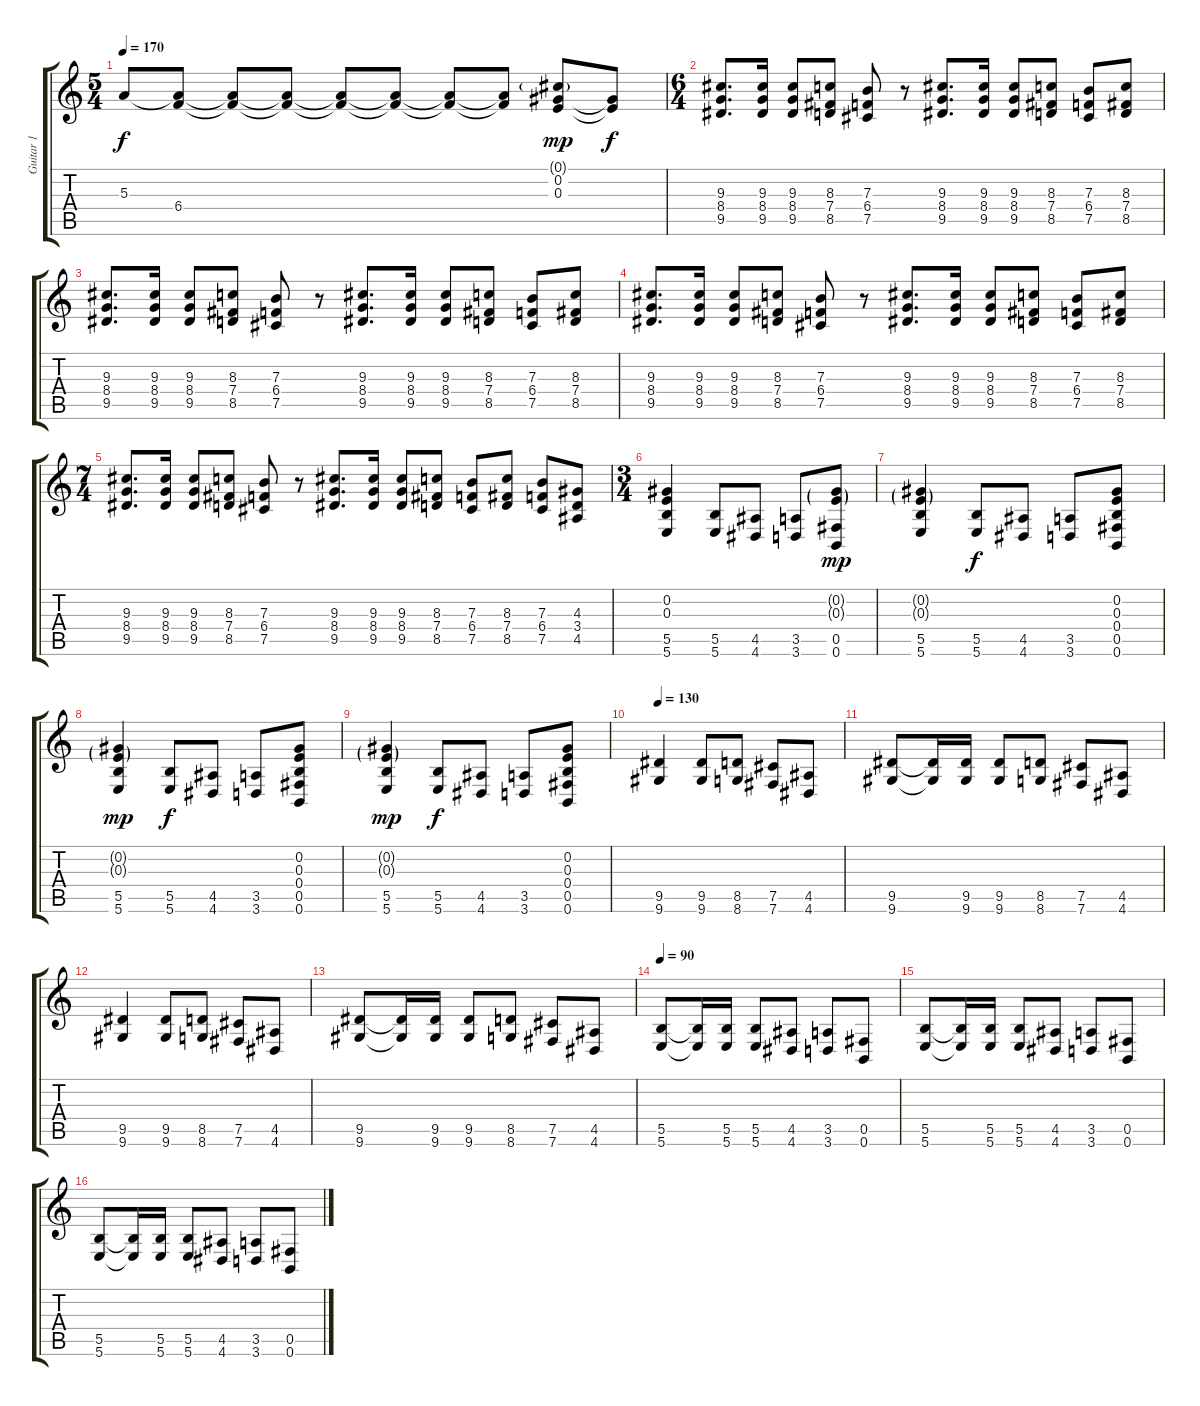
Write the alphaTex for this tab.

\track ("Guitar 1" "Guitar 1") {instrument overdrivenguitar}
\staff {score tabs}
\tuning (Db4 Ab3 E3 B2 Gb2 B1) {hide}
\ts (5 4)
\tempo 170
\clef g2
\ks c
5.3.8{dy f} (5.3{t} 6.4).8 (5.3{t} 6.4{t}).8 (5.3{t} 6.4{t}).8 (5.3{t} 6.4{t}).8 (5.3{t} 6.4{t}).8 (5.3{t} 6.4{t}).8 (5.3{t} 6.4{t}).8 (0.1{g} 0.2 0.3).8{dy mp} (0.2{t} 0.3{t}).8{dy f} |
\ts (6 4)
(9.3 8.4 9.5).8{d} (9.3 8.4 9.5).16 (9.3 8.4 9.5).8 (8.3 7.4 8.5).8 (7.3 6.4 7.5).8 r.8 (9.3 8.4 9.5).8{d} (9.3 8.4 9.5).16 (9.3 8.4 9.5).8 (8.3 7.4 8.5).8 (7.3 6.4 7.5).8 (8.3 7.4 8.5).8 |
(9.3 8.4 9.5).8{d} (9.3 8.4 9.5).16 (9.3 8.4 9.5).8 (8.3 7.4 8.5).8 (7.3 6.4 7.5).8 r.8 (9.3 8.4 9.5).8{d} (9.3 8.4 9.5).16 (9.3 8.4 9.5).8 (8.3 7.4 8.5).8 (7.3 6.4 7.5).8 (8.3 7.4 8.5).8 |
(9.3 8.4 9.5).8{d} (9.3 8.4 9.5).16 (9.3 8.4 9.5).8 (8.3 7.4 8.5).8 (7.3 6.4 7.5).8 r.8 (9.3 8.4 9.5).8{d} (9.3 8.4 9.5).16 (9.3 8.4 9.5).8 (8.3 7.4 8.5).8 (7.3 6.4 7.5).8 (8.3 7.4 8.5).8 |
\ts (7 4)
(9.3 8.4 9.5).8{d} (9.3 8.4 9.5).16 (9.3 8.4 9.5).8 (8.3 7.4 8.5).8 (7.3 6.4 7.5).8 r.8 (9.3 8.4 9.5).8{d} (9.3 8.4 9.5).16 (9.3 8.4 9.5).8 (8.3 7.4 8.5).8 (7.3 6.4 7.5).8 (8.3 7.4 8.5).8 (7.3 6.4 7.5).8 (4.3 3.4 4.5).8 |
\ts (3 4)
(0.2 0.3 5.5 5.6).4 (5.5 5.6).8 (4.5 4.6).8 (3.5 3.6).8 (0.2{g} 0.3{g} 0.5 0.6).8{dy mp} |
(0.2{g} 0.3{g} 5.5 5.6).4 (5.5 5.6).8{dy f} (4.5 4.6).8 (3.5 3.6).8 (0.2 0.3 0.4 0.5 0.6).8 |
(0.2{g} 0.3{g} 5.5 5.6).4{dy mp} (5.5 5.6).8{dy f} (4.5 4.6).8 (3.5 3.6).8 (0.2 0.3 0.4 0.5 0.6).8 |
(0.2{g} 0.3{g} 5.5 5.6).4{dy mp} (5.5 5.6).8{dy f} (4.5 4.6).8 (3.5 3.6).8 (0.2 0.3 0.4 0.5 0.6).8 |
\tempo 130
(9.5 9.6).4 (9.5 9.6).8 (8.5 8.6).8 (7.5 7.6).8 (4.5 4.6).8 |
(9.5 9.6).8 (9.5{t} 9.6{t}).16 (9.5 9.6).16 (9.5 9.6).8 (8.5 8.6).8 (7.5 7.6).8 (4.5 4.6).8 |
(9.5 9.6).4 (9.5 9.6).8 (8.5 8.6).8 (7.5 7.6).8 (4.5 4.6).8 |
(9.5 9.6).8 (9.5{t} 9.6{t}).16 (9.5 9.6).16 (9.5 9.6).8 (8.5 8.6).8 (7.5 7.6).8 (4.5 4.6).8 |
\tempo 95
\tempo 90
(5.5 5.6).8 (5.5{t} 5.6{t}).16 (5.5 5.6).16 (5.5 5.6).8 (4.5 4.6).8 (3.5 3.6).8 (0.5 0.6).8 |
(5.5 5.6).8 (5.5{t} 5.6{t}).16 (5.5 5.6).16 (5.5 5.6).8 (4.5 4.6).8 (3.5 3.6).8 (0.5 0.6).8 |
(5.5 5.6).8 (5.5{t} 5.6{t}).16 (5.5 5.6).16 (5.5 5.6).8 (4.5 4.6).8 (3.5 3.6).8 (0.5 0.6).8
